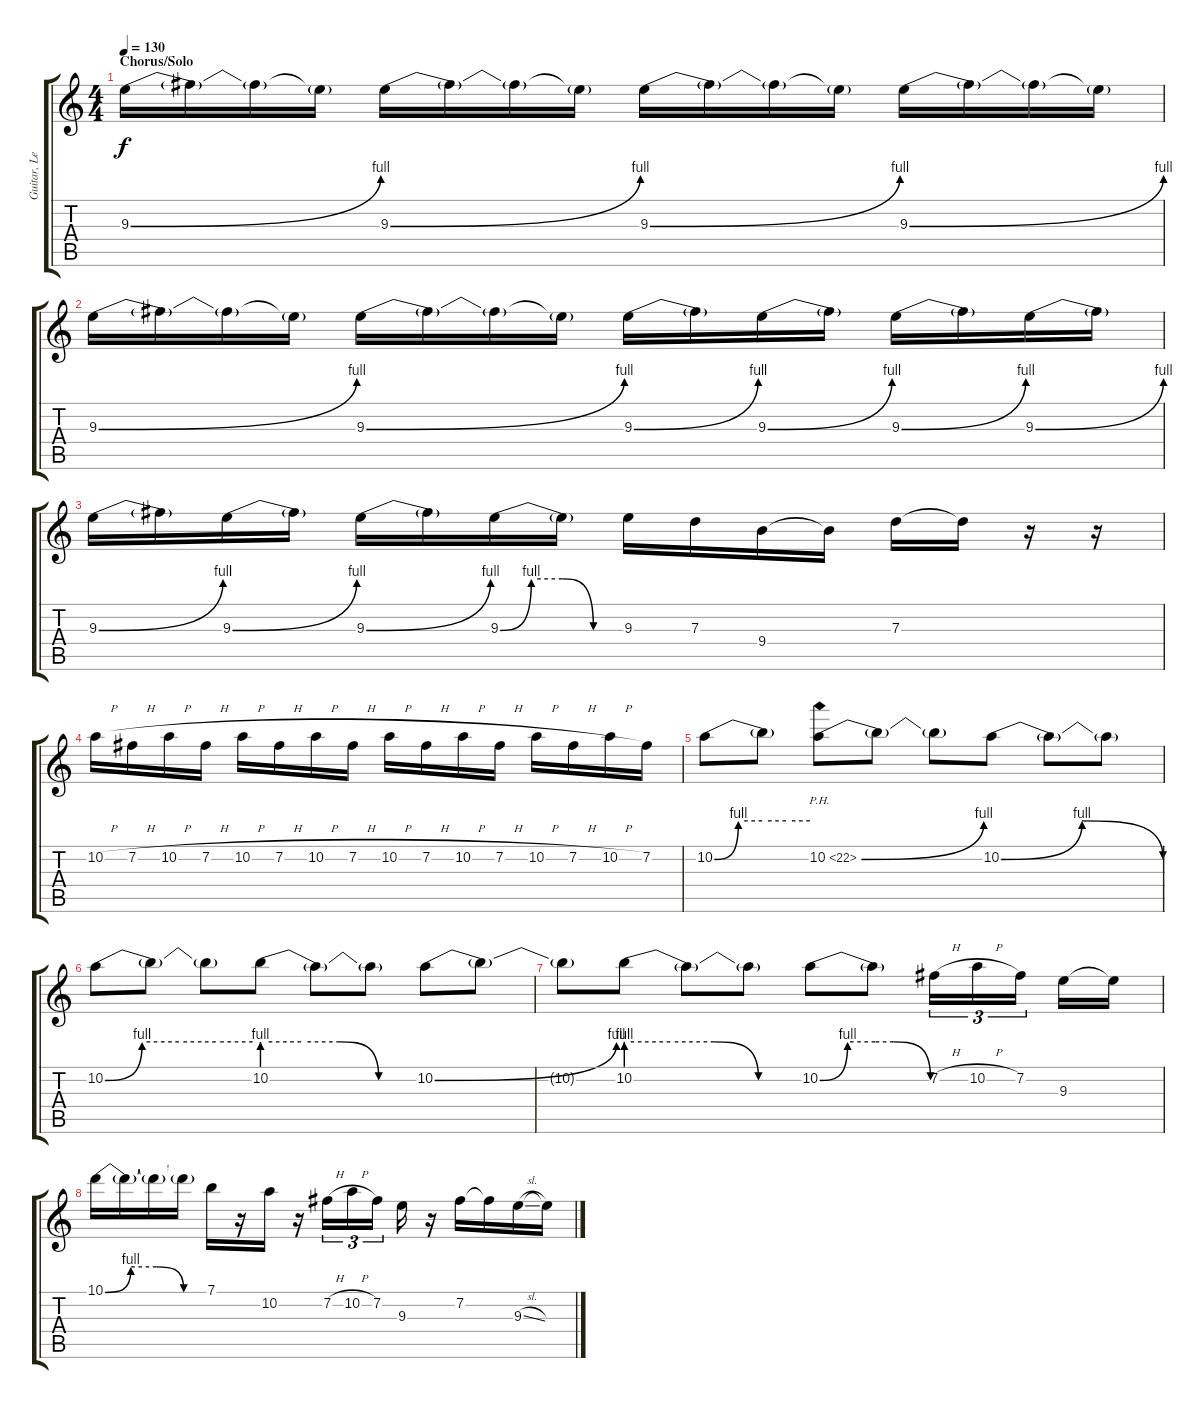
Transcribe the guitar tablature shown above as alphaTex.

\track ("Guitar, Lead" "Guitar, Le") {instrument distortionguitar}
\staff {score tabs}
\tuning (E4 B3 G3 D3 A2 E2) {hide}
\ts (4 4)
\section ("" "Chorus/Solo")
\tempo 130
\clef g2
\ks c
9.3{be (bend 0 0 60 4)}.16{dy f} 9.3{t}.16 9.3{t}.16 9.3{t}.16 9.3{be (bend 0 0 60 4)}.16 9.3{t}.16 9.3{t}.16 9.3{t}.16 9.3{be (bend 0 0 60 4)}.16 9.3{t}.16 9.3{t}.16 9.3{t}.16 9.3{be (bend 0 0 60 4)}.16 9.3{t}.16 9.3{t}.16 9.3{t}.16 |
9.3{be (bend 0 0 60 4)}.16 9.3{t}.16 9.3{t}.16 9.3{t}.16 9.3{be (bend 0 0 60 4)}.16 9.3{t}.16 9.3{t}.16 9.3{t}.16 9.3{be (bend 0 0 60 4)}.16 9.3{t}.16 9.3{be (bend 0 0 60 4)}.16 9.3{t}.16 9.3{be (bend 0 0 60 4)}.16 9.3{t}.16 9.3{be (bend 0 0 60 4)}.16 9.3{t}.16 |
9.3{be (bend 0 0 60 4)}.16 9.3{t}.16 9.3{be (bend 0 0 60 4)}.16 9.3{t}.16 9.3{be (bend 0 0 60 4)}.16 9.3{t}.16 9.3{be (custom 0 0 15 4 30 4 45 0 60 0)}.16 9.3{t}.16 9.3.16 7.3.16 9.4.16 9.4{t}.16 7.3.16 7.3{t}.16 r.16 r.16 |
10.2{h}.16 7.2{h}.16 10.2{h}.16 7.2{h}.16 10.2{h}.16 7.2{h}.16 10.2{h}.16 7.2{h}.16 10.2{h}.16 7.2{h}.16 10.2{h}.16 7.2{h}.16 10.2{h}.16 7.2{h}.16 10.2{h}.16 7.2.16 |
10.2{be (custom 0 0 15 4 30 4 45 4 60 4)}.8 10.2{t}.8 10.2{be (bend 0 0 60 4) ph 12}.8 10.2{t}.8 10.2{t}.8 10.2{be (bendrelease 0 0 15 4 30 4 60 0)}.8 10.2{t}.8 10.2{t}.8 |
10.2{be (custom 0 0 15 4 30 4 45 4 60 4)}.8 10.2{t}.8 10.2{t}.8 10.2{be (custom 0 4 15 4 30 4 45 0 60 0)}.8 10.2{t}.8 10.2{t}.8 10.2{be (bend 0 0 60 4)}.8 10.2{t}.8 |
10.2{t}.8 10.2{be (custom 0 4 15 4 30 4 45 0 60 0)}.8 10.2{t}.8 10.2{t}.8 10.2{be (custom 0 0 15 4 30 4 40 4 60 0)}.8 10.2{t}.8 7.2{h}.16{tu (3 2)} 10.2{h}.16{tu (3 2)} 7.2.16{tu (3 2) beam splitsecondary} 9.3.16 9.3{t}.16 |
10.1{be (custom 0 0 15 4 30 4 46 0 60 0)}.16 10.1{t}.16 10.1{t}.16 10.1{t}.16 7.1.16 r.16 10.2.16 r.16 7.2{h}.16{tu (3 2)} 10.2{h}.16{tu (3 2)} 7.2.16{tu (3 2) beam splitsecondary} 9.3.16 r.16 7.2.16 7.2{t}.16 9.3{sl}.16 9.3{t}.16
